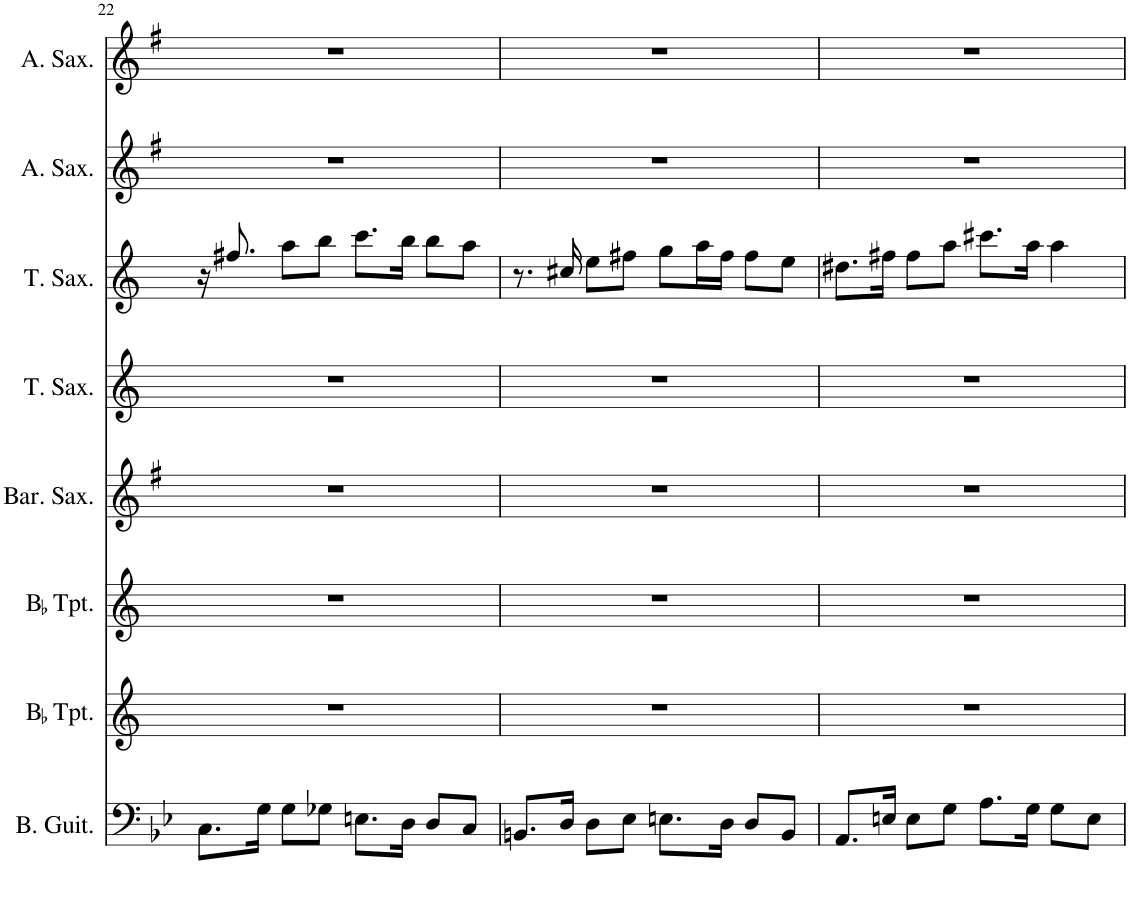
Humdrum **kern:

**kern	**kern	**kern	**kern	**kern	**kern	**kern	**kern
*part8	*part7	*part6	*part5	*part4	*part3	*part2	*part1
*staff8	*staff7	*staff6	*staff5	*staff4	*staff3	*staff2	*staff1
*I"Acoustic Bass	*I"BaccidentalFlat Trumpet	*I"BaccidentalFlat Trumpet	*I"Baritone Saxophone	*I"Tenor Saxophone	*I"Tenor Saxophone	*I"Alto Saxophone	*I"Alto Saxophone
*	*I'BaccidentalFlat Tpt.	*I'BaccidentalFlat Tpt.	*I'Bar. Sax.	*I'T. Sax.	*I'T. Sax.	*I'A. Sax.	*I'A. Sax.
!!LO:PB:g=z
*clefF4	*clefG2	*clefG2	*clefG2	*clefG2	*clefG2	*clefG2	*clefG2
*Trd7c12	*Trd1c2	*Trd1c2	*Trd12c21	*Trd8c14	*Trd8c14	*Trd5c9	*Trd5c9
*k[b-e-]	*k[]	*k[]	*k[f#]	*k[]	*k[]	*k[f#]	*k[f#]
*M4/4	*M4/4	*M4/4	*M4/4	*M4/4	*M4/4	*M4/4	*M4/4
=22	=22	=22	=22	=22	=22	=22	=22
8.C\L	1r	1r	1r	1r	16r	1r	1r
.	.	.	.	.	8.ff#X/	.	.
16G\Jk	.	.	.	.	.	.	.
8G\L	.	.	.	.	8aa\L	.	.
8G-X\J	.	.	.	.	8bb\J	.	.
8.En\L	.	.	.	.	8.ccc\L	.	.
16D\Jk	.	.	.	.	16bb\Jk	.	.
8D/L	.	.	.	.	8bb\L	.	.
8C/J	.	.	.	.	8aa\J	.	.
=23	=23	=23	=23	=23	=23	=23	=23
8.BBn/L	1r	1r	1r	1r	8.r	1r	1r
16D/Jk	.	.	.	.	16cc#X/	.	.
8D\L	.	.	.	.	8ee\L	.	.
8E-\J	.	.	.	.	8ff#X\J	.	.
8.En\L	.	.	.	.	8gg\L	.	.
.	.	.	.	.	16aa\L	.	.
16D\Jk	.	.	.	.	16ff#\JJ	.	.
8D/L	.	.	.	.	8ff#\L	.	.
8BB/J	.	.	.	.	8ee\J	.	.
=24	=24	=24	=24	=24	=24	=24	=24
8.AA/L	1r	1r	1r	1r	8.dd#X\L	1r	1r
16En/Jk	.	.	.	.	16ff#X\Jk	.	.
8E\L	.	.	.	.	8ff#\L	.	.
8G\J	.	.	.	.	8aa\J	.	.
8.A\L	.	.	.	.	8.ccc#X\L	.	.
16G\Jk	.	.	.	.	16aa\Jk	.	.
8G\L	.	.	.	.	4aa\	.	.
8E\J	.	.	.	.	.	.	.
=	=	=	=	=	=	=	=
*-	*-	*-	*-	*-	*-	*-	*-
